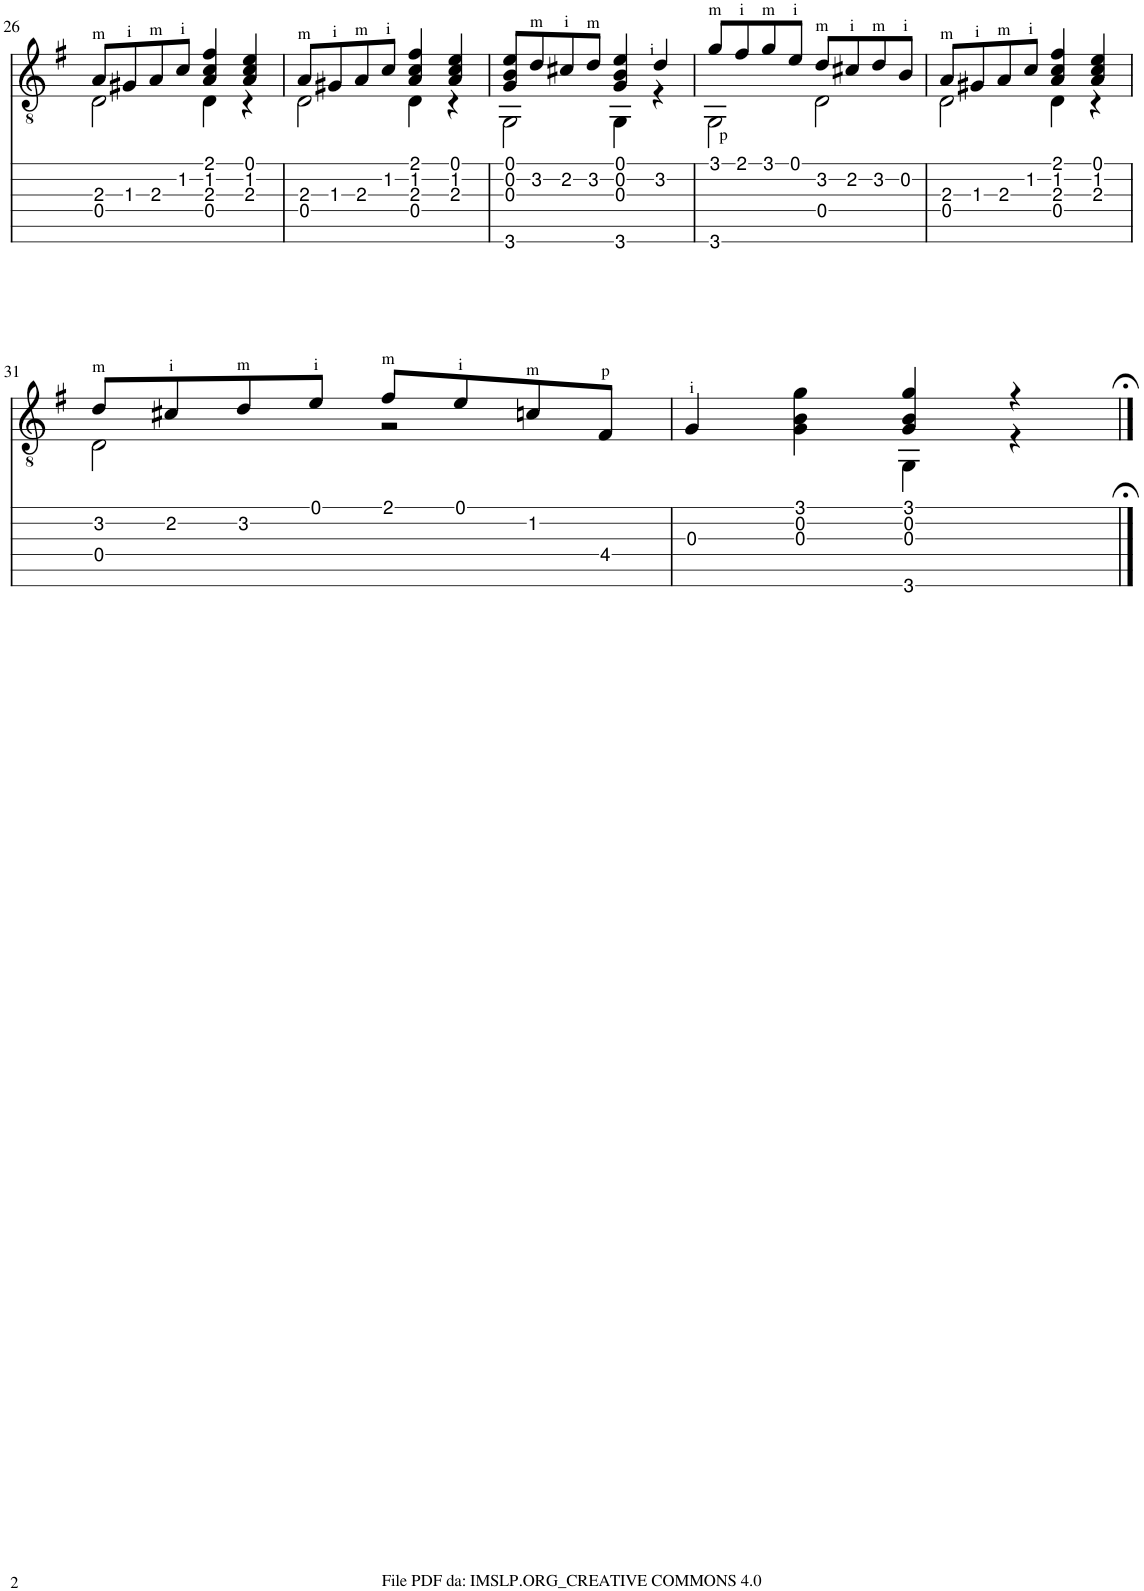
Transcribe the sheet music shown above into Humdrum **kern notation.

**kern	**kern
*part1	*part1
*staff2	*staff1
*I"Guitar	*
*I'Guit.	*
!!LO:PB:g=z
*	*clefGv2
*k[f#]	*k[f#]
*M4/4	*M4/4
*met(c)	*met(c)
=26	=26
*^	*^
8AL	2D	8A/L	2D\
8G#J	.	8G#X/	.
8AL	.	8A/	.
8cJ	.	8c/J	.
4A 4c 4f#	4D	4A/ 4c/ 4f#/	4D\
4A 4c 4e	4r	4A/ 4c/ 4e/	4r
=27	=27	=27	=27
8AL	2D	8A/L	2D\
8G#XJ	.	8G#X/	.
8AL	.	8A/	.
8cJ	.	8c/J	.
4A 4c 4f#	4D	4A/ 4c/ 4f#/	4D\
4A 4c 4e	4r	4A/ 4c/ 4e/	4r
=28	=28	=28	=28
8G\ 8B\ 8e\L	2GG	8G/ 8B/ 8e/L	2GG\
8dJ	.	8d/	.
8c#L	.	8c#X/	.
8dJ	.	8d/J	.
4G 4B 4e	4GG	4G/ 4B/ 4e/	4GG\
4d	4r	4d/	4r
=29	=29	=29	=29
8gL	2GG	8g/L	2GG\
8f#J	.	8f#/	.
8gL	.	8g/	.
8eJ	.	8e/J	.
8dL	2D	8d/L	2D\
8c#XJ	.	8c#X/	.
8dL	.	8d/	.
8BJ	.	8B/J	.
=30	=30	=30	=30
8AL	2D	8A/L	2D\
8G#XJ	.	8G#X/	.
8AL	.	8A/	.
8cJ	.	8c/J	.
4A 4c 4f#	4D	4A/ 4c/ 4f#/	4D\
4A 4c 4e	4r	4A/ 4c/ 4e/	4r
!!LO:LB:g=z	!!
=31	=31	=31	=31
8dL	2D	8d/L	2D\
8c#J	.	8c#X/	.
8dL	.	8d/	.
8eJ	.	8e/J	.
8f#L	2r	8f#/L	2r
8eJ	.	8e/	.
8cL	.	8cn/	.
8F#J	.	8F#/J	.
=32	=32	=32	=32
4G	2ryy	4G/	2ryy
4G 4B 4g	.	4G\ 4B\ 4g\	.
4G 4B 4g	4GG	4G/ 4B/ 4g/	4GG\
4r	4r	4r	4r
*v	*v	*	*
*	*v	*v
==	==
*-	*-
